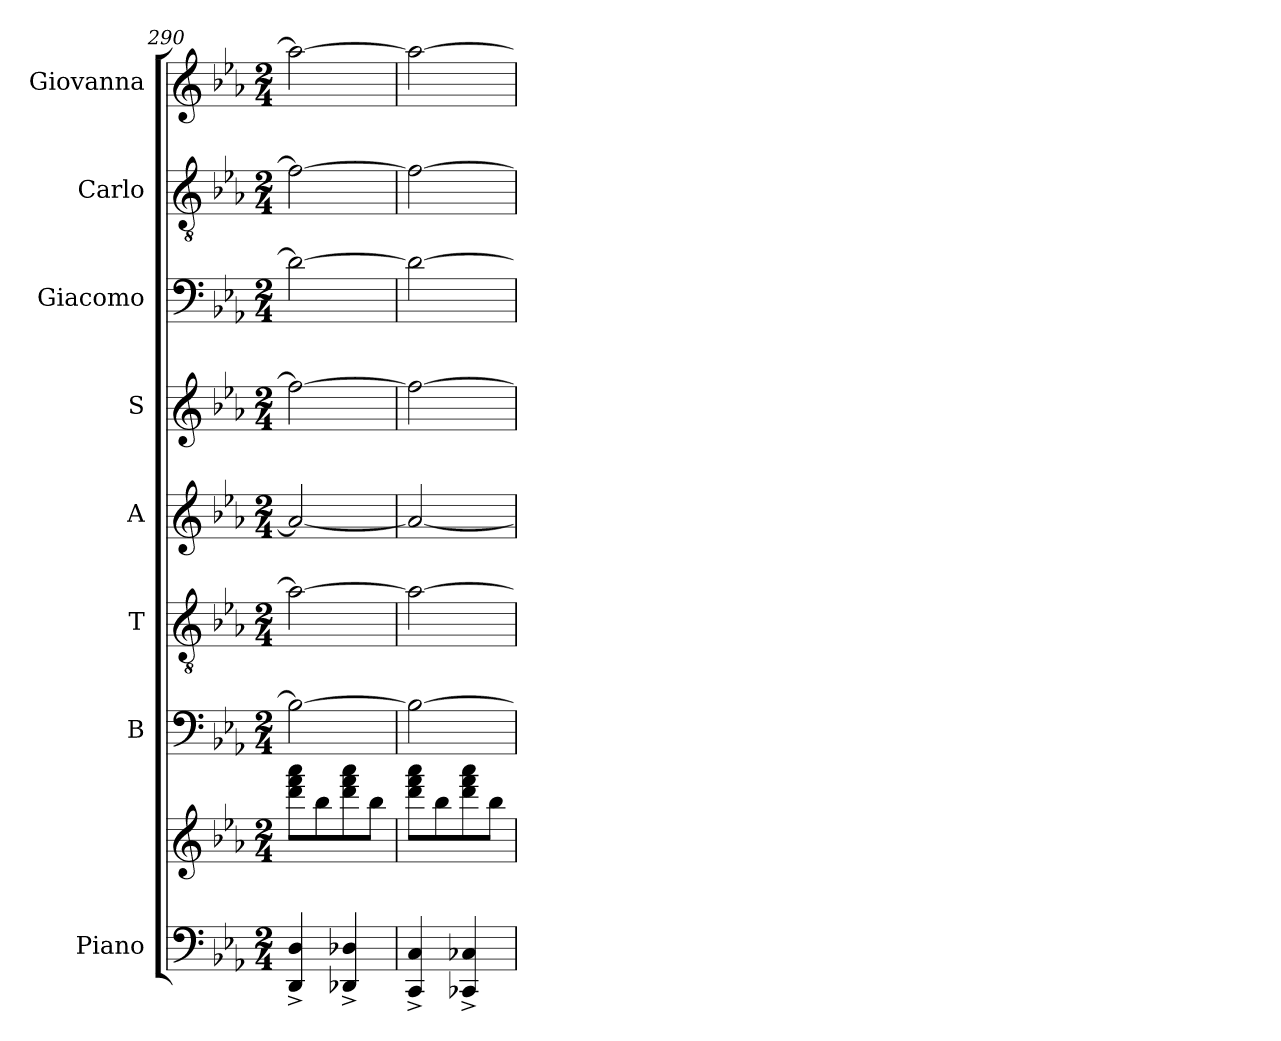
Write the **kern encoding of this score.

**kern	**kern	**kern	**kern	**kern	**kern	**kern	**kern	**kern
*part8	*part8	*part7	*part6	*part5	*part4	*part3	*part2	*part1
*staff9	*staff8	*staff7	*staff6	*staff5	*staff4	*staff3	*staff2	*staff1
*I"Piano	*	*I"B	*I"T	*I"A	*I"S	*I"Giacomo	*I"Carlo	*I"Giovanna
*I'Pno	*	*I'B	*I'T	*I'A	*I'S	*	*	*
*clefF4	*clefG2	*clefF4	*clefGv2	*clefG2	*clefG2	*clefF4	*clefGv2	*clefG2
*k[b-e-a-]	*k[b-e-a-]	*k[b-e-a-]	*k[b-e-a-]	*k[b-e-a-]	*k[b-e-a-]	*k[b-e-a-]	*k[b-e-a-]	*k[b-e-a-]
*M2/4	*M2/4	*M2/4	*M2/4	*M2/4	*M2/4	*M2/4	*M2/4	*M2/4
=290	=290	=290	=290	=290	=290	=290	=290	=290
4DD/^ 4D/^	8ddd\ 8fff\ 8aaa-\L	2B-\_	2a-\_	2a-/_	2ff\_	2d\_	2f\_	2aa-\_
.	8bb-\	.	.	.	.	.	.	.
4DD-X/^ 4D-X/^	8ddd\ 8fff\ 8aaa-\	.	.	.	.	.	.	.
.	8bb-\J	.	.	.	.	.	.	.
=291	=291	=291	=291	=291	=291	=291	=291	=291
4CC/^ 4C/^	8ddd\ 8fff\ 8aaa-\L	2B-\_	2a-\_	2a-/_	2ff\_	2d\_	2f\_	2aa-\_
.	8bb-\	.	.	.	.	.	.	.
4CC-X/^ 4C-X/^	8ddd\ 8fff\ 8aaa-\	.	.	.	.	.	.	.
.	8bb-\J	.	.	.	.	.	.	.
=	=	=	=	=	=	=	=	=
*-	*-	*-	*-	*-	*-	*-	*-	*-
